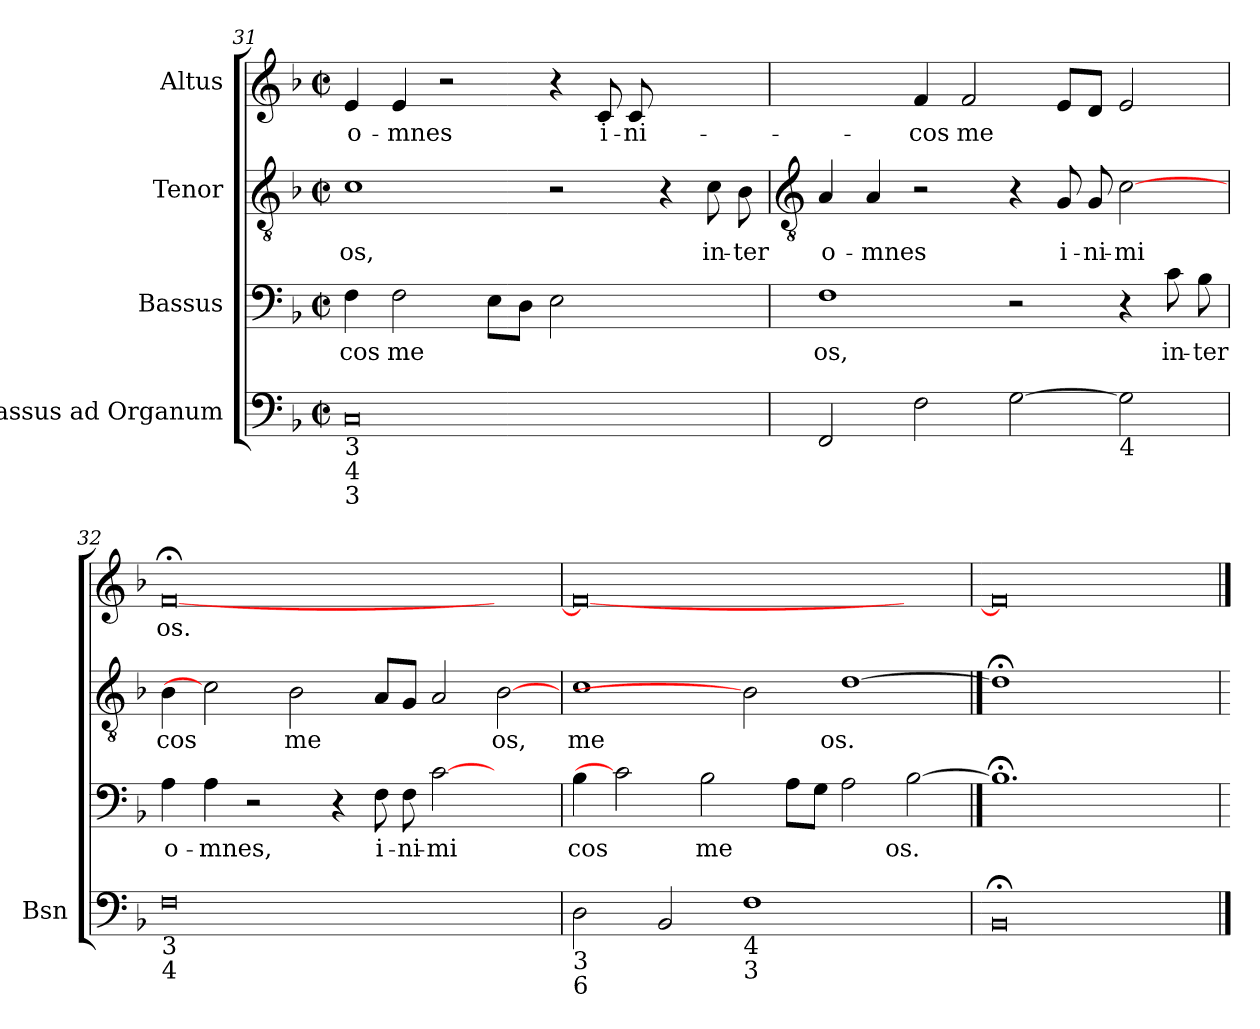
**kern	**kern	**text	**kern	**text	**kern	**text
*part4	*part3	*part3	*part2	*part2	*part1	*part1
*staff4	*staff3	*staff3	*staff2	*staff2	*staff1	*staff1
*I"Bassus ad Organum	*I"Bassus	*	*I"Tenor	*	*I"Altus	*
*I'Bsn	*	*	*	*	*	*
*clefF4	*clefF4	*	*clefGv2	*	*clefG2	*
*k[b-]	*k[b-]	*	*k[b-]	*	*k[b-]	*
*F:	*F:	*	*F:	*	*F:	*
*M4/2	*M4/2	*	*M4/2	*	*M4/2	*
*met(c|)	*met(c|)	*	*met(c|)	*	*met(c|)	*
=31	=31	=31	=31	=31	=31	=31
!LO:TX:b:t=3	!	!	!	!	!	!
!LO:TX:b:t=4	!	!	!	!	!	!
!LO:TX:b:t=3	!	!	!	!	!	!
!	!	!LO:LY:b	!	!LO:LY:b	!	!LO:LY:b
0C	4F	cos	1c	os,	4e	o-
!	!	!LO:LY:b	!	!	!	!LO:LY:b
.	2F	me	.	.	4e	-mnes
.	.	.	.	.	2r	.
.	8EL	.	.	.	.	.
.	8DJ	.	.	.	.	.
.	2E	.	2r	.	4r	.
!	!	!	!	!	!	!LO:LY:b
.	.	.	.	.	8c	i-
!	!	!	!	!	!	!LO:LY:b
.	.	.	.	.	8c	-ni-
!	!	!	!	!	!	!LO:LY:b
.	2ryy	.	4r	.	[2gyy	-mi
!	!	!	!	!LO:LY:b	!	!
.	.	.	8c	in-	.	.
!	!	!	!	!LO:LY:b	!	!
.	.	.	8B-	-ter	.	.
!!LO:LB:g=z
=32	=32	=32	=32	=32	=32	=32
*	*	*	*clefGv2	*	*	*
!	!	!LO:LY:b	!	!LO:LY:b	!	!
2FF	1F	os,	4A	o-	2gyy]	.
!	!	!	!	!LO:LY:b	!	!
.	.	.	4A	-mnes	.	.
!	!	!	!	!	!	!LO:LY:b
2F	.	.	2r	.	4f	cos
!	!	!	!	!	!	!LO:LY:b
.	.	.	.	.	2f	me
[2G	2r	.	4r	.	.	.
!	!	!	!	!LO:LY:b	!	!
.	.	.	8G	i-	8eL	.
!	!	!	!	!LO:LY:b	!	!
.	.	.	8G	-ni-	8dJ	.
!LO:TX:b:t=4	!	!	!	!	!	!
!	!	!	!	!LO:LY:b	!	!
2G]	4r	.	[2c	-mi	2e	.
!	!	!LO:LY:b	!	!	!	!
.	8c	in-	.	.	.	.
!	!	!LO:LY:b	!	!	!	!
.	8B-	-ter	.	.	.	.
=32A	=32A	=32A	=32A	=32A	=32A	=32A
!LO:TX:b:t=3	!	!	!	!	!	!
!LO:TX:b:t=4	!	!	!	!	!	!
!	!	!LO:LY:b	!	!LO:LY:b	!	!LO:LY:b
0F	4A	o-	4B-	cos	[0f;<	os.
!	!	!LO:LY:b	!	!	!	!
.	4A	-mnes,	2c]	.	.	.
.	2r	.	.	.	.	.
!	!	!	!	!LO:LY:b	!	!
.	.	.	2B-	me	.	.
.	4r	.	.	.	.	.
!	!	!LO:LY:b	!	!	!	!
.	8F	i-	8AL	.	.	.
!	!	!LO:LY:b	!	!	!	!
.	8F	-ni-	8GJ	.	.	.
!	!	!LO:LY:b	!	!	!	!
.	[2c	-mi	2A	.	.	.
!	!	!	!	!LO:LY:b	!	!
2ryy	2ryy	.	[2B-	os,	2ryy	.
=33A	=33A	=33A	=33A	=33A	=33A	=33A
!LO:TX:b:t=3	!	!	!	!	!	!
!LO:TX:b:t=6	!	!	!	!	!	!
!	!	!LO:LY:b	!	!LO:LY:b	!	!
2D	4B-	cos	1c	me	0f_	.
.	2c]	.	.	.	.	.
2BB-	.	.	.	.	.	.
!	!	!LO:LY:b	!	!	!	!
.	2B-	me	.	.	.	.
!LO:TX:b:t=4	!	!	!	!	!	!
!LO:TX:b:t=3	!	!	!	!	!	!
1F	.	.	2B-]	.	.	.
.	8AL	.	.	.	.	.
.	8GJ	.	.	.	.	.
!	!	!	!	!LO:LY:b	!	!
.	2A	.	[1d	os.	.	.
!	!	!LO:LY:b	!	!	!	!
2ryy	[2B-	os.	.	.	2ryy	.
=34A	==34A	=34A	==34A	=34A	=34A	=34A
0BB-;<	1.B-;<]	.	1d;<]	.	0f]	.
.	.	.	1ryy	.	.	.
.	2ryy	.	.	.	.	.
==	=	==	=	==	==	==
*-	*-	*-	*-	*-	*-	*-
